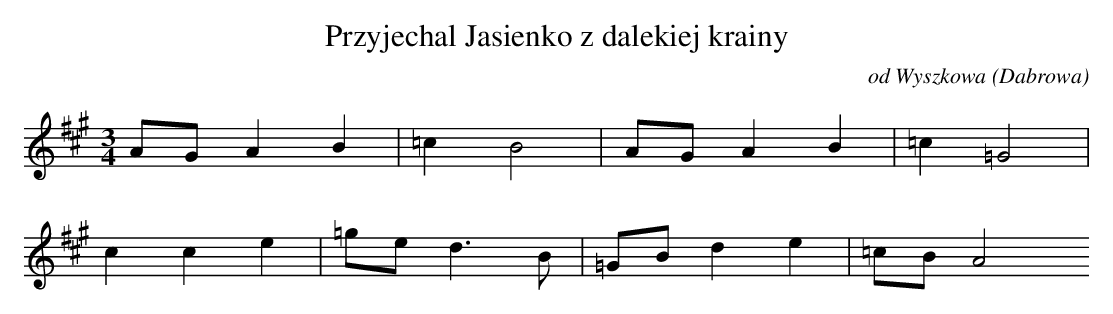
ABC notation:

X:1
T: Przyjechal Jasienko z dalekiej krainy
O: od Wyszkowa (Dabrowa)
M: 3/4
L: 1/8
K: A
AGA2B2 | =c2B4 | AGA2B2 | =c2=G4 |
c2c2e2 | =ged3B | =GBd2e2 | =cBA4
